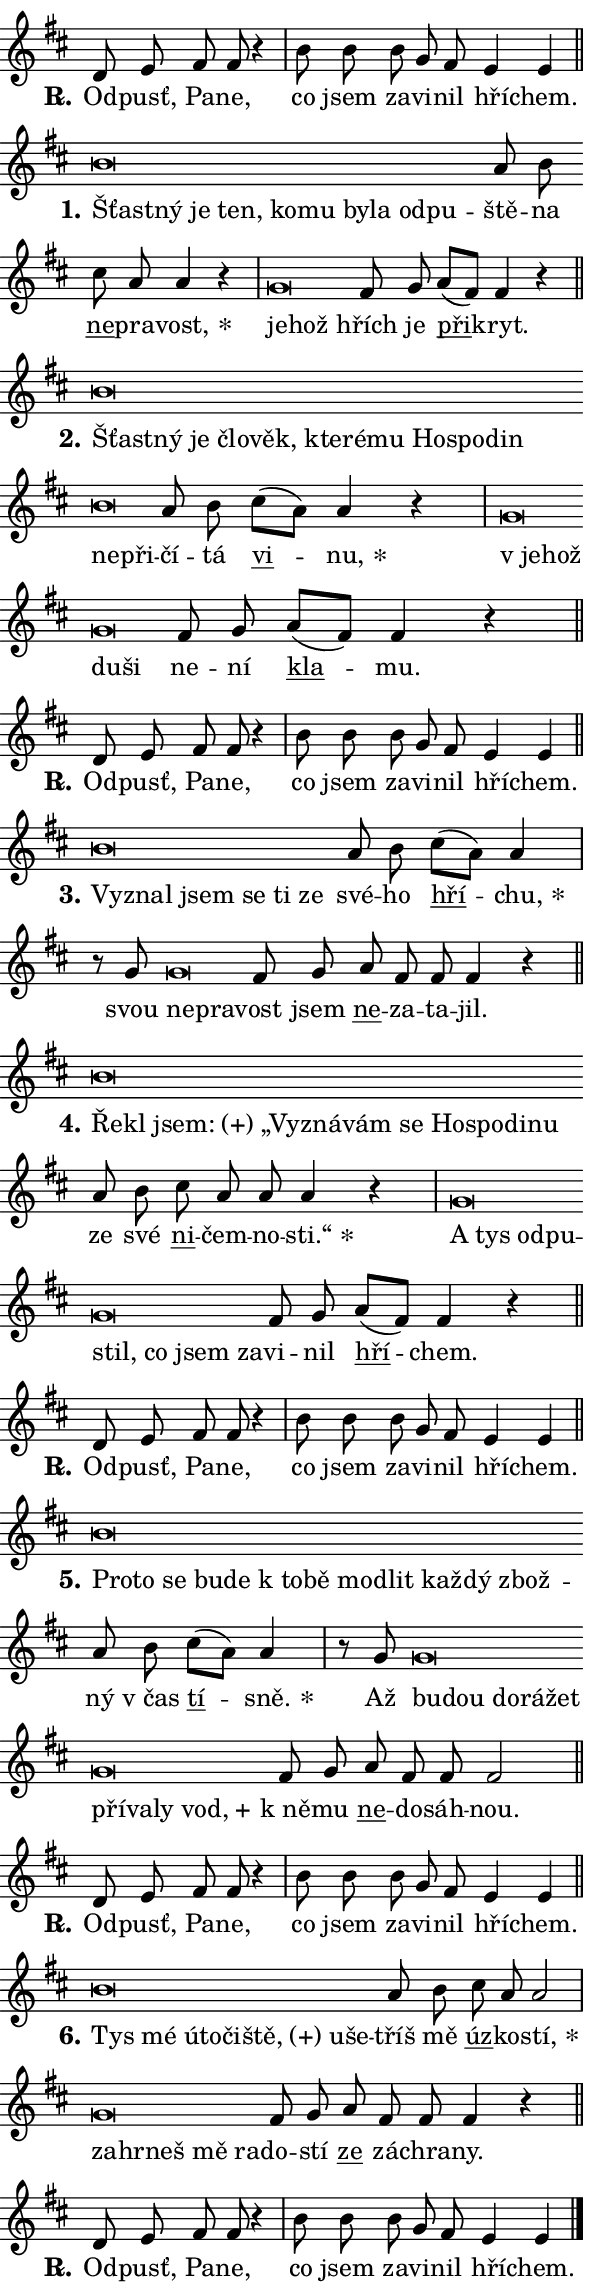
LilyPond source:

\version "2.24.0"
\header { tagline = "" }
\paper {
  indent = 0\cm
  top-margin = 0\cm
  right-margin = 0.13\cm % to fit lyric hyphens
  bottom-margin = 0\cm
  left-margin = 0\cm
  paper-width = 10\cm
  page-breaking = #ly:one-page-breaking
  system-system-spacing.basic-distance = #11
  score-system-spacing.basic-distance = #11
  ragged-last = ##f
}


%% Author: Thomas Morley
%% https://lists.gnu.org/archive/html/lilypond-user/2020-05/msg00002.html
#(define (line-position grob)
"Returns position of @var[grob} in current system:
   @code{'start}, if at first time-step
   @code{'end}, if at last time-step
   @code{'middle} otherwise
"
  (let* ((col (ly:item-get-column grob))
         (ln (ly:grob-object col 'left-neighbor))
         (rn (ly:grob-object col 'right-neighbor))
         (col-to-check-left (if (ly:grob? ln) ln col))
         (col-to-check-right (if (ly:grob? rn) rn col))
         (break-dir-left
           (and
             (ly:grob-property col-to-check-left 'non-musical #f)
             (ly:item-break-dir col-to-check-left)))
         (break-dir-right
           (and
             (ly:grob-property col-to-check-right 'non-musical #f)
             (ly:item-break-dir col-to-check-right))))
        (cond ((eqv? 1 break-dir-left) 'start)
              ((eqv? -1 break-dir-right) 'end)
              (else 'middle))))

#(define (tranparent-at-line-position vctor)
  (lambda (grob)
  "Relying on @code{line-position} select the relevant enry from @var{vctor}.
Used to determine transparency,"
    (case (line-position grob)
      ((end) (not (vector-ref vctor 0)))
      ((middle) (not (vector-ref vctor 1)))
      ((start) (not (vector-ref vctor 2))))))

noteHeadBreakVisibility =
#(define-music-function (break-visibility)(vector?)
"Makes @code{NoteHead}s transparent relying on @var{break-visibility}"
#{
  \override NoteHead.transparent =
    #(tranparent-at-line-position break-visibility)
#})

#(define delete-ledgers-for-transparent-note-heads
  (lambda (grob)
    "Reads whether a @code{NoteHead} is transparent.
If so this @code{NoteHead} is removed from @code{'note-heads} from
@var{grob}, which is supposed to be @code{LedgerLineSpanner}.
As a result ledgers are not printed for this @code{NoteHead}"
    (let* ((nhds-array (ly:grob-object grob 'note-heads))
           (nhds-list
             (if (ly:grob-array? nhds-array)
                 (ly:grob-array->list nhds-array)
                 '()))
           ;; Relies on the transparent-property being done before
           ;; Staff.LedgerLineSpanner.after-line-breaking is executed.
           ;; This is fragile ...
           (to-keep
             (remove
               (lambda (nhd)
                 (ly:grob-property nhd 'transparent #f))
               nhds-list)))
      ;; TODO find a better method to iterate over grob-arrays, similiar
      ;; to filter/remove etc for lists
      ;; For now rebuilt from scratch
      (set! (ly:grob-object grob 'note-heads)  '())
      (for-each
        (lambda (nhd)
          (ly:pointer-group-interface::add-grob grob 'note-heads nhd))
        to-keep))))

squashNotes = {
  \override NoteHead.X-extent = #'(-0.2 . 0.2)
  \override NoteHead.Y-extent = #'(-0.75 . 0)
  \override NoteHead.stencil =
    #(lambda (grob)
       (let ((pos (ly:grob-property grob 'staff-position)))
         (begin
           (if (< pos -7) (display "ERROR: Lower brevis then expected\n") (display ""))
           (if (<= pos -6) ly:text-interface::print ly:note-head::print))))
}
unSquashNotes = {
  \revert NoteHead.X-extent
  \revert NoteHead.Y-extent
  \revert NoteHead.stencil
}

hideNotes = \noteHeadBreakVisibility #begin-of-line-visible
unHideNotes = \noteHeadBreakVisibility #all-visible

% work-around for resetting accidentals
% https://lilypond.org/doc/v2.23/Documentation/notation/displaying-rhythms#unmetered-music
cadenzaMeasure = {
  \cadenzaOff
  \partial 1024 s1024
  \cadenzaOn
}

#(define-markup-command (accent layout props text) (markup?)
  "Underline accented syllable"
  (interpret-markup layout props
    #{\markup \override #'(offset . 4.3) \underline { #text }#}))

responsum = \markup \concat {
  "R" \hspace #-1.05 \path #0.1 #'((moveto 0 0.07) (lineto 0.9 0.8)) \hspace #0.05 "."
}

spaceSize = #0.6828661417322834 % exact space size for TeX Gyre Schola

\layout {
  \context {
    \Staff
    \remove "Time_signature_engraver"
    \override LedgerLineSpanner.after-line-breaking = #delete-ledgers-for-transparent-note-heads
  }
  \context {
    \Lyrics {
      \override LyricSpace.minimum-distance = \spaceSize
      \override LyricText.font-name = #"TeX Gyre Schola"
      \override LyricText.font-size = 1
      \override StanzaNumber.font-name = #"TeX Gyre Schola Bold"
      \override StanzaNumber.font-size = 1
    }
  }
  \context {
    \Score 
    \override NoteHead.text =
      #(lambda (grob) 
        (let ((pos (ly:grob-property grob 'staff-position)))
          #{\markup {
            \combine
              \halign #-0.55 \raise #(if (= pos -6) 0 0.5) \override #'(thickness . 2) \draw-line #'(3.2 . 0)
              \musicglyph "noteheads.sM1"
          }#}))
  }
}

% magnetic-lyrics.ily
%
%   written by
%     Jean Abou Samra <jean@abou-samra.fr>
%     Werner Lemberg <wl@gnu.org>
%
%   adapted by
%     Jiri Hon <jiri.hon@gmail.com>
%
% Version 2022-Apr-15

% https://www.mail-archive.com/lilypond-user@gnu.org/msg149350.html

#(define (Left_hyphen_pointer_engraver context)
   "Collect syllable-hyphen-syllable occurrences in lyrics and store
them in properties.  This engraver only looks to the left.  For
example, if the lyrics input is @code{foo -- bar}, it does the
following.

@itemize @bullet
@item
Set the @code{text} property of the @code{LyricHyphen} grob between
@q{foo} and @q{bar} to @code{foo}.

@item
Set the @code{left-hyphen} property of the @code{LyricText} grob with
text @q{foo} to the @code{LyricHyphen} grob between @q{foo} and
@q{bar}.
@end itemize

Use this auxiliary engraver in combination with the
@code{lyric-@/text::@/apply-@/magnetic-@/offset!} hook."
   (let ((hyphen #f)
         (text #f))
     (make-engraver
      (acknowledgers
       ((lyric-syllable-interface engraver grob source-engraver)
        (set! text grob)))
      (end-acknowledgers
       ((lyric-hyphen-interface engraver grob source-engraver)
        ;(when (not (grob::has-interface grob 'lyric-space-interface))
          (set! hyphen grob)));)
      ((stop-translation-timestep engraver)
       (when (and text hyphen)
         (ly:grob-set-object! text 'left-hyphen hyphen))
       (set! text #f)
       (set! hyphen #f)))))

#(define (lyric-text::apply-magnetic-offset! grob)
   "If the space between two syllables is less than the value in
property @code{LyricText@/.details@/.squash-threshold}, move the right
syllable to the left so that it gets concatenated with the left
syllable.

Use this function as a hook for
@code{LyricText@/.after-@/line-@/breaking} if the
@code{Left_@/hyphen_@/pointer_@/engraver} is active."
   (let ((hyphen (ly:grob-object grob 'left-hyphen #f)))
     (when hyphen
       (let ((left-text (ly:spanner-bound hyphen LEFT)))
         (when (grob::has-interface left-text 'lyric-syllable-interface)
           (let* ((common (ly:grob-common-refpoint grob left-text X))
                  (this-x-ext (ly:grob-extent grob common X))
                  (left-x-ext
                   (begin
                     ;; Trigger magnetism for left-text.
                     (ly:grob-property left-text 'after-line-breaking)
                     (ly:grob-extent left-text common X)))
                  ;; `delta` is the gap width between two syllables.
                  (delta (- (interval-start this-x-ext)
                            (interval-end left-x-ext)))
                  (details (ly:grob-property grob 'details))
                  (threshold (assoc-get 'squash-threshold details 0.2)))
             (when (< delta threshold)
               (let* (;; We have to manipulate the input text so that
                      ;; ligatures crossing syllable boundaries are not
                      ;; disabled.  For languages based on the Latin
                      ;; script this is essentially a beautification.
                      ;; However, for non-Western scripts it can be a
                      ;; necessity.
                      (lt (ly:grob-property left-text 'text))
                      (rt (ly:grob-property grob 'text))
                      (is-space (grob::has-interface hyphen 'lyric-space-interface))
                      (space (if is-space " " ""))
                      (extra-delta (if is-space spaceSize 0))
                      ;; Append new syllable.
                      (ltrt-space (if (and (string? lt) (string? rt))
                                (string-append lt space rt)
                                (make-concat-markup (list lt space rt))))
                      ;; Right-align `ltrt` to the right side.
                      (ltrt-space-markup (grob-interpret-markup
                               grob
                               (make-translate-markup
                                (cons (interval-length this-x-ext) 0)
                                (make-right-align-markup ltrt-space)))))
                 (begin
                   ;; Don't print `left-text`.
                   (ly:grob-set-property! left-text 'stencil #f)
                   ;; Set text and stencil (which holds all collected
                   ;; syllables so far) and shift it to the left.
                   (ly:grob-set-property! grob 'text ltrt-space)
                   (ly:grob-set-property! grob 'stencil ltrt-space-markup)
                   (ly:grob-translate-axis! grob (- (- delta extra-delta)) X))))))))))


#(define (lyric-hyphen::displace-bounds-first grob)
   ;; Make very sure this callback isn't triggered too early.
   (let ((left (ly:spanner-bound grob LEFT))
         (right (ly:spanner-bound grob RIGHT)))
     (ly:grob-property left 'after-line-breaking)
     (ly:grob-property right 'after-line-breaking)
     (ly:lyric-hyphen::print grob)))

squashThreshold = #0.4

\layout {
  \context {
    \Lyrics
    \consists #Left_hyphen_pointer_engraver
    \override LyricText.after-line-breaking =
      #lyric-text::apply-magnetic-offset!
    \override LyricHyphen.stencil = #lyric-hyphen::displace-bounds-first
    \override LyricText.details.squash-threshold = \squashThreshold
    \override LyricHyphen.minimum-distance = 0
    \override LyricHyphen.minimum-length = \squashThreshold
  }
}

squashText = \override LyricText.details.squash-threshold = 9999
unSquashText = \override LyricText.details.squash-threshold = \squashThreshold

leftText = \override LyricText.self-alignment-X = #LEFT
unLeftText = \revert LyricText.self-alignment-X

starOffset = #(lambda (grob) 
                (let ((x_offset (ly:self-alignment-interface::aligned-on-x-parent grob)))
                  (if (= x_offset 0) 0 (+ x_offset 1.2))))

star = #(define-music-function (syllable)(string?)
"Append star separator at the end of a syllable"
#{
  \once \override LyricText.X-offset = #starOffset
  \lyricmode { \markup {
    #syllable
    \override #'((font-name . "TeX Gyre Schola Bold")) \hspace #0.2 \lower #0.65 \larger "*"
  } }
#})

starAccent = #(define-music-function (syllable)(string?)
"Append star separator at the end of a syllable and make accent"
#{
  \once \override LyricText.X-offset = #starOffset
  \lyricmode { \markup {
    \accent #syllable
    \override #'((font-name . "TeX Gyre Schola Bold")) \hspace #0.2 \lower #0.65 \larger "*"
  } }
#})

breath = #(define-music-function (syllable)(string?)
"Append breathing indicator at the end of a syllable"
#{
  \lyricmode { \markup { #syllable "+" } }
#})

optionalBreath = #(define-music-function (syllable)(string?)
"Append optional breathing indicator at the end of a syllable"
#{
  \lyricmode { \markup { #syllable "(+)" } }
#})


\score {
    <<
        \new Voice = "melody" { \cadenzaOn \key d \major \relative { d'8 e fis fis r4 \cadenzaMeasure \bar "|" b8 b \bar "" b g fis e4 e \cadenzaMeasure \bar "||" \break } }
        \new Lyrics \lyricsto "melody" { \lyricmode { \set stanza = \responsum
Od -- pusť, Pa -- ne, co jsem za -- vi -- nil hří -- chem. } }
    >>
    \layout {}
}

\score {
    <<
        \new Voice = "melody" { \cadenzaOn \key d \major \relative { \squashNotes b'\breve*1/16 \hideNotes \breve*1/16 \bar "" \breve*1/16 \bar "" \breve*1/16 \bar "" \breve*1/16 \bar "" \breve*1/16 \bar "" \breve*1/16 \bar "" \breve*1/16 \bar "" \breve*1/16 \breve*1/16 \bar "" \unHideNotes \unSquashNotes a8 b \bar "" cis a a4 r \cadenzaMeasure \bar "|" \squashNotes g\breve*1/16 \hideNotes \breve*1/16 \bar "" \unHideNotes \unSquashNotes fis8 g \bar "" a[( fis)] fis4 r \cadenzaMeasure \bar "||" \break } }
        \new Lyrics \lyricsto "melody" { \lyricmode { \set stanza = "1."
\leftText Šťast -- \squashText ný je ten, ko -- mu by -- la od -- pu -- \unLeftText \unSquashText ště -- na \markup \accent ne -- pra -- \star vost, \leftText je -- \squashText hož \unLeftText \unSquashText hřích je \markup \accent při -- kryt. } }
    >>
    \layout {}
}

\score {
    <<
        \new Voice = "melody" { \cadenzaOn \key d \major \relative { \squashNotes b'\breve*1/16 \hideNotes \breve*1/16 \bar "" \breve*1/16 \bar "" \breve*1/16 \bar "" \breve*1/16 \bar "" \breve*1/16 \bar "" \breve*1/16 \bar "" \breve*1/16 \bar "" \breve*1/16 \bar "" \breve*1/16 \bar "" \breve*1/16 \bar "" \breve*1/16 \breve*1/16 \bar "" \unHideNotes \unSquashNotes a8 b \bar "" cis[( a)] a4 r \cadenzaMeasure \bar "|" \squashNotes g\breve*1/16 \hideNotes \breve*1/16 \bar "" \breve*1/16 \breve*1/16 \bar "" \unHideNotes \unSquashNotes fis8 g \bar "" a[( fis)] fis4 r \cadenzaMeasure \bar "||" \break } }
        \new Lyrics \lyricsto "melody" { \lyricmode { \set stanza = "2."
\leftText Šťast -- \squashText ný je člo -- věk, kte -- ré -- mu Ho -- spo -- din ne -- při -- \unLeftText \unSquashText čí -- tá \markup \accent vi -- \star nu, \leftText "v je" -- \squashText hož du -- ši \unLeftText \unSquashText ne -- ní \markup \accent kla -- mu. } }
    >>
    \layout {}
}

\score {
    <<
        \new Voice = "melody" { \cadenzaOn \key d \major \relative { d'8 e fis fis r4 \cadenzaMeasure \bar "|" b8 b \bar "" b g fis e4 e \cadenzaMeasure \bar "||" \break } }
        \new Lyrics \lyricsto "melody" { \lyricmode { \set stanza = \responsum
Od -- pusť, Pa -- ne, co jsem za -- vi -- nil hří -- chem. } }
    >>
    \layout {}
}

\score {
    <<
        \new Voice = "melody" { \cadenzaOn \key d \major \relative { \squashNotes b'\breve*1/16 \hideNotes \breve*1/16 \bar "" \breve*1/16 \bar "" \breve*1/16 \bar "" \breve*1/16 \breve*1/16 \bar "" \unHideNotes \unSquashNotes a8 b \bar "" cis[( a)] a4 \cadenzaMeasure \bar "|" r8 g8 \squashNotes g\breve*1/16 \hideNotes \breve*1/16 \bar "" \unHideNotes \unSquashNotes fis8 g \bar "" a fis fis fis4 r \cadenzaMeasure \bar "||" \break } }
        \new Lyrics \lyricsto "melody" { \lyricmode { \set stanza = "3."
\leftText Vy -- \squashText znal jsem se ti ze \unLeftText \unSquashText své -- ho \markup \accent hří -- \star chu, svou \leftText ne -- \squashText pra -- \unLeftText \unSquashText vost jsem \markup \accent ne -- za -- ta -- jil. } }
    >>
    \layout {}
}

\score {
    <<
        \new Voice = "melody" { \cadenzaOn \key d \major \relative { \squashNotes b'\breve*1/16 \hideNotes \breve*1/16 \bar "" \breve*1/16 \bar "" \breve*1/16 \bar "" \breve*1/16 \bar "" \breve*1/16 \bar "" \breve*1/16 \bar "" \breve*1/16 \bar "" \breve*1/16 \bar "" \breve*1/16 \breve*1/16 \bar "" \unHideNotes \unSquashNotes a8 b \bar "" cis a a a4 r \cadenzaMeasure \bar "|" \squashNotes g\breve*1/16 \hideNotes \breve*1/16 \bar "" \breve*1/16 \bar "" \breve*1/16 \bar "" \breve*1/16 \bar "" \breve*1/16 \bar "" \breve*1/16 \breve*1/16 \bar "" \unHideNotes \unSquashNotes fis8 g \bar "" a[( fis)] fis4 r \cadenzaMeasure \bar "||" \break } }
        \new Lyrics \lyricsto "melody" { \lyricmode { \set stanza = "4."
\leftText Ře -- \squashText kl \optionalBreath jsem: „Vy -- zná -- vám se Ho -- spo -- di -- nu \unLeftText \unSquashText ze své \markup \accent ni -- čem -- no -- \star sti.“ \leftText A \squashText tys od -- pu -- stil, co jsem za -- \unLeftText \unSquashText vi -- nil \markup \accent hří -- chem. } }
    >>
    \layout {}
}

\score {
    <<
        \new Voice = "melody" { \cadenzaOn \key d \major \relative { d'8 e fis fis r4 \cadenzaMeasure \bar "|" b8 b \bar "" b g fis e4 e \cadenzaMeasure \bar "||" \break } }
        \new Lyrics \lyricsto "melody" { \lyricmode { \set stanza = \responsum
Od -- pusť, Pa -- ne, co jsem za -- vi -- nil hří -- chem. } }
    >>
    \layout {}
}

\score {
    <<
        \new Voice = "melody" { \cadenzaOn \key d \major \relative { \squashNotes b'\breve*1/16 \hideNotes \breve*1/16 \bar "" \breve*1/16 \bar "" \breve*1/16 \bar "" \breve*1/16 \bar "" \breve*1/16 \bar "" \breve*1/16 \bar "" \breve*1/16 \bar "" \breve*1/16 \bar "" \breve*1/16 \bar "" \breve*1/16 \breve*1/16 \bar "" \unHideNotes \unSquashNotes a8 b \bar "" cis[( a)] a4 \cadenzaMeasure \bar "|" r8 g8 \squashNotes g\breve*1/16 \hideNotes \breve*1/16 \bar "" \breve*1/16 \bar "" \breve*1/16 \bar "" \breve*1/16 \bar "" \breve*1/16 \bar "" \breve*1/16 \bar "" \breve*1/16 \breve*1/16 \bar "" \unHideNotes \unSquashNotes fis8 g \bar "" a fis fis fis2 \cadenzaMeasure \bar "||" \break } }
        \new Lyrics \lyricsto "melody" { \lyricmode { \set stanza = "5."
\leftText Pro -- \squashText to se bu -- de "k to" -- bě mo -- dlit kaž -- dý zbož -- \unLeftText \unSquashText ný "v čas" \markup \accent tí -- \star sně. Až \leftText bu -- \squashText dou do -- rá -- žet pří -- va -- ly \breath "vod," \unLeftText \unSquashText "k ně" -- mu \markup \accent ne -- do -- sáh -- nou. } }
    >>
    \layout {}
}

\score {
    <<
        \new Voice = "melody" { \cadenzaOn \key d \major \relative { d'8 e fis fis r4 \cadenzaMeasure \bar "|" b8 b \bar "" b g fis e4 e \cadenzaMeasure \bar "||" \break } }
        \new Lyrics \lyricsto "melody" { \lyricmode { \set stanza = \responsum
Od -- pusť, Pa -- ne, co jsem za -- vi -- nil hří -- chem. } }
    >>
    \layout {}
}

\score {
    <<
        \new Voice = "melody" { \cadenzaOn \key d \major \relative { \squashNotes b'\breve*1/16 \hideNotes \breve*1/16 \bar "" \breve*1/16 \bar "" \breve*1/16 \bar "" \breve*1/16 \bar "" \breve*1/16 \bar "" \breve*1/16 \breve*1/16 \bar "" \unHideNotes \unSquashNotes a8 b \bar "" cis a a2 \cadenzaMeasure \bar "|" \squashNotes g\breve*1/16 \hideNotes \breve*1/16 \bar "" \breve*1/16 \bar "" \breve*1/16 \breve*1/16 \bar "" \unHideNotes \unSquashNotes fis8 g \bar "" a fis fis fis4 r \cadenzaMeasure \bar "||" \break } }
        \new Lyrics \lyricsto "melody" { \lyricmode { \set stanza = "6."
\leftText Tys \squashText mé ú -- to -- či -- \optionalBreath ště, u -- še -- \unLeftText \unSquashText tříš mě \markup \accent úz -- ko -- \star stí, \leftText za -- \squashText hr -- neš mě ra -- \unLeftText \unSquashText do -- stí \markup \accent ze zá -- chra -- ny. } }
    >>
    \layout {}
}

\score {
    <<
        \new Voice = "melody" { \cadenzaOn \key d \major \relative { d'8 e fis fis r4 \cadenzaMeasure \bar "|" b8 b \bar "" b g fis e4 e \cadenzaMeasure \bar "||" \break } \bar "|." }
        \new Lyrics \lyricsto "melody" { \lyricmode { \set stanza = \responsum
Od -- pusť, Pa -- ne, co jsem za -- vi -- nil hří -- chem. } }
    >>
    \layout {}
}
